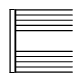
\version "2.18.0"
\version "2.18.0"
#(set-global-staff-size 10)
\include "icon_defaults.ily"
\paper {
  paper-height = 40\pt
  paper-width = 40\pt
  top-system-spacing = #'(
    (basic-distance . 3.9)
    (minimum-distance . 3.9)
    (padding . 0)
    (stretchability . 0))
}

\layout {
  indent = 7.5\pt
  system-count = #1
  \context {
    \Staff
    \remove "Clef_engraver"
    \remove "Time_signature_engraver"
    \override StaffSymbol.width = #14
  }
  \context {
    \Score
    \override StaffGrouper.staff-staff-spacing = #'(
      (basic-distance . 8)
      (minimum-distance . 8)
      (padding . 0)
      (stretchability . 8))
  }
}

music = <<
  \new Staff s4
  \new Staff s4
>>

\layout {
  \context {
    \StaffGroup
    systemStartDelimiter = #'SystemStartSquare
  }
}
\new StaffGroup \music
